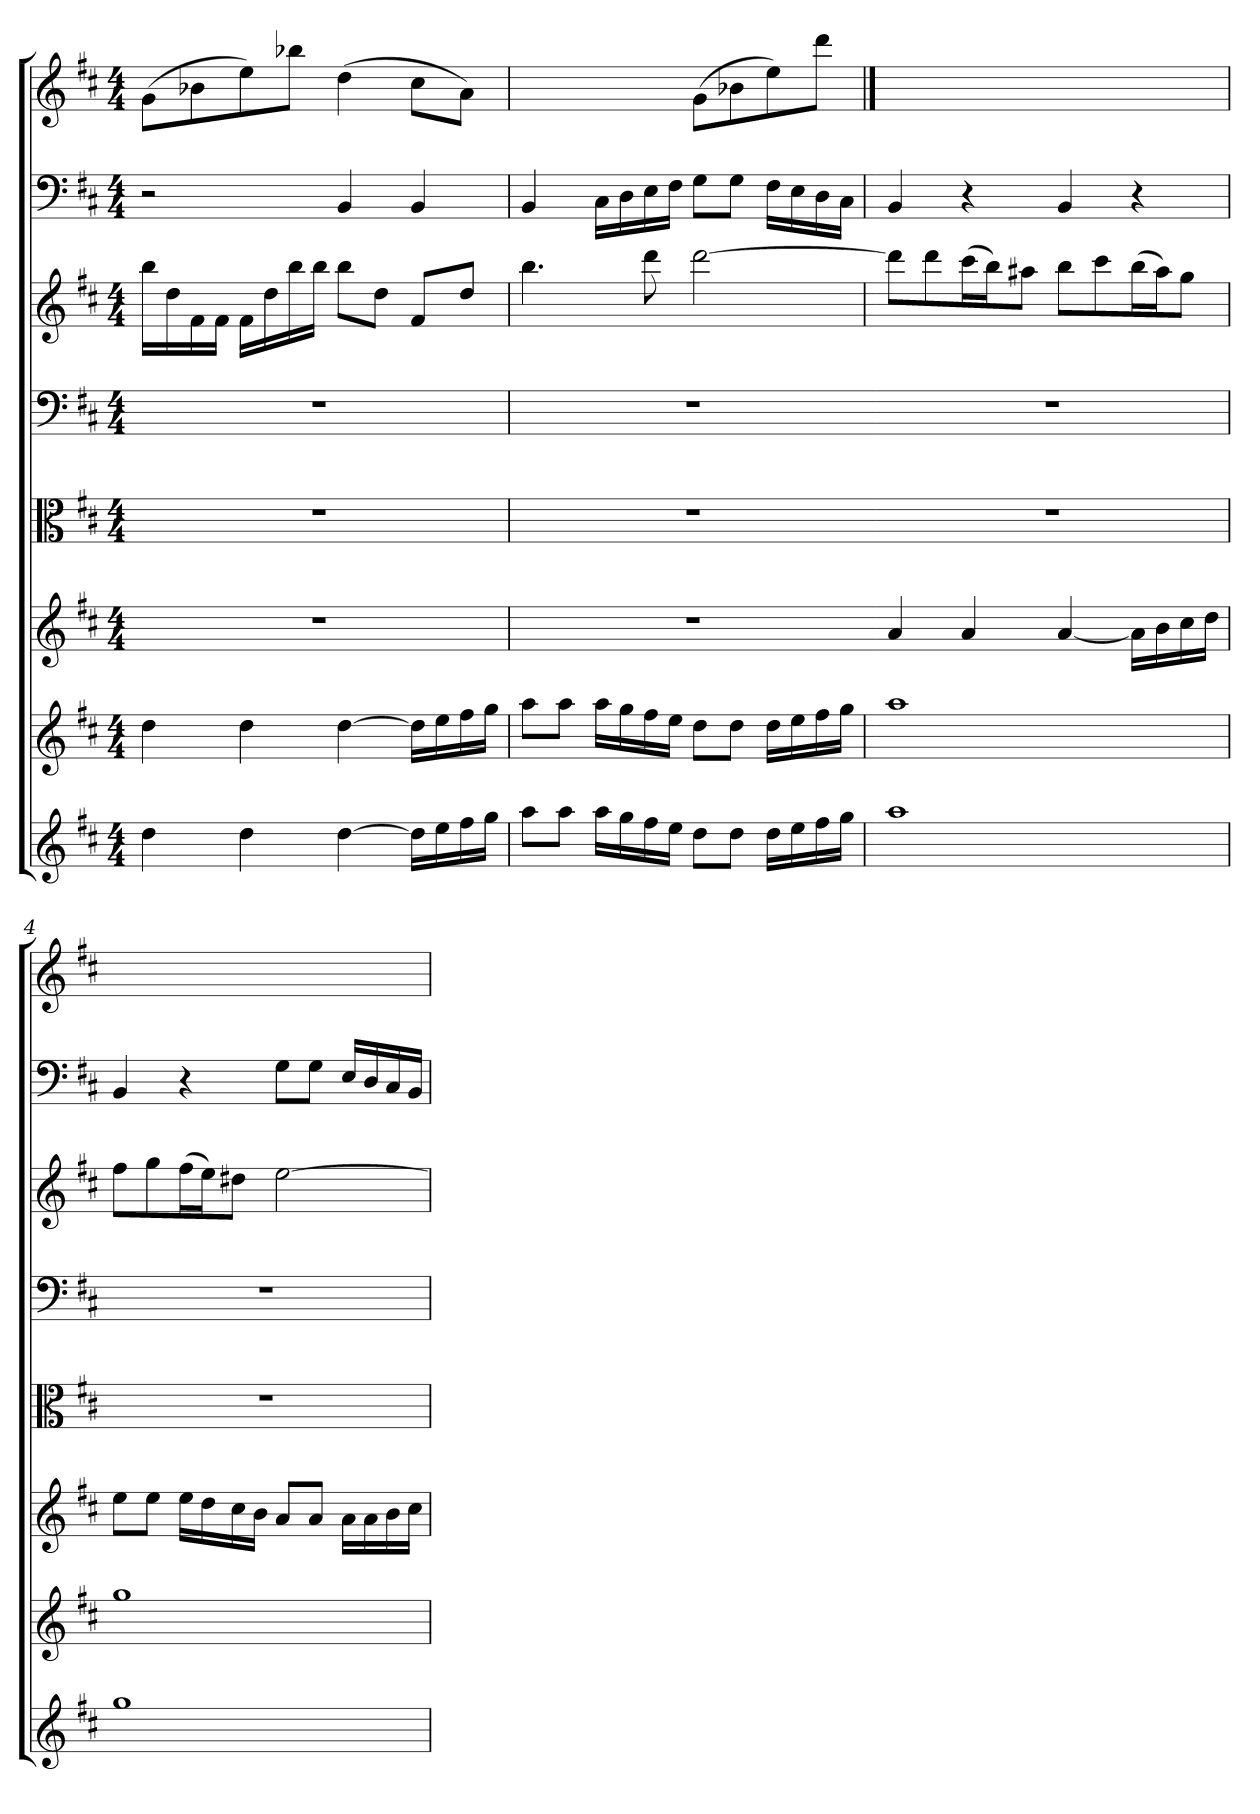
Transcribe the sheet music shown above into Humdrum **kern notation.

**kern	**kern	**kern	**kern	**kern	**kern	**kern	**kern
*part8	*part7	*part6	*part5	*part4	*part3	*part2	*part1
*staff8	*staff7	*staff6	*staff5	*staff4	*staff3	*staff2	*staff1
*clefG2	*clefG2	*clefG2	*clefC3	*clefF4	*clefG2	*clefF4	*clefG2
*k[f#c#]	*k[f#c#]	*k[f#c#]	*k[f#c#]	*k[f#c#]	*k[f#c#]	*k[f#c#]	*k[f#c#]
*D:	*D:	*D:	*D:	*D:	*D:	*D:	*D:
*M4/4	*M4/4	*M4/4	*M4/4	*M4/4	*M4/4	*M4/4	*M4/4
=1	=1	=1	=1	=1	=1	=1	=1
4dd\	4dd\	1r	1r	1r	16bb\LL	2r	(8g\L
.	.	.	.	.	16dd\	.	.
.	.	.	.	.	16f#\	.	8b-X\
.	.	.	.	.	16f#\JJ	.	.
4dd\	4dd\	.	.	.	16f#\LL	.	8ee\)
.	.	.	.	.	16dd\	.	.
.	.	.	.	.	16bb\	.	8bb-X\J
.	.	.	.	.	16bb\JJ	.	.
[4dd\	[4dd\	.	.	.	8bb\L	4BB/	(4dd\
.	.	.	.	.	8dd\J	.	.
16dd\LL]	16dd\LL]	.	.	.	8f#/L	4BB/	8cc#\L
16ee\	16ee\	.	.	.	.	.	.
16ff#\	16ff#\	.	.	.	8dd/J	.	8a\J)
16gg\JJ	16gg\JJ	.	.	.	.	.	.
=2	=2	=2	=2	=2	=2	=2	=2
8aa\L	8aa\L	1r	1r	1r	4.bb\	4BB/	2ryy
8aa\J	8aa\J	.	.	.	.	.	.
16aa\LL	16aa\LL	.	.	.	.	16C#\LL	.
16gg\	16gg\	.	.	.	.	16D\	.
16ff#\	16ff#\	.	.	.	8ddd\	16E\	.
16ee\JJ	16ee\JJ	.	.	.	.	16F#\JJ	.
8dd\L	8dd\L	.	.	.	[2ddd\	8G\L	(8g\L
8dd\J	8dd\J	.	.	.	.	8G\J	8b-X\
16dd\LL	16dd\LL	.	.	.	.	16F#\LL	8ee\)
16ee\	16ee\	.	.	.	.	16E\	.
16ff#\	16ff#\	.	.	.	.	16D\	8ddd\J
16gg\JJ	16gg\JJ	.	.	.	.	16C#\JJ	.
=3	=3	=3	=3	=3	=3	=3	==3
1aa\	1aa\	4a/	1r	1r	8ddd\L]	4BB/	1ryy
.	.	.	.	.	8ddd\	.	.
.	.	4a/	.	.	(16ccc#/L	4r	.
.	.	.	.	.	16bb\J)	.	.
.	.	.	.	.	8aa#X\J	.	.
.	.	[4a/	.	.	8bb\L	4BB/	.
.	.	.	.	.	8ccc#\	.	.
.	.	16a\LL]	.	.	(16bb/L	4r	.
.	.	16b\	.	.	16aa#\J)	.	.
.	.	16cc#\	.	.	8gg\J	.	.
.	.	16dd\JJ	.	.	.	.	.
=4	=4	=4	=4	=4	=4	=4	=4
1gg\	1gg\	8ee\L	1r	1r	8ff#\L	4BB/	1ryy
.	.	8ee\J	.	.	8gg\	.	.
.	.	16ee\LL	.	.	(16ff#/L	4r	.
.	.	16dd\	.	.	16ee\J)	.	.
.	.	16cc#\	.	.	8dd#X\J	.	.
.	.	16b\JJ	.	.	.	.	.
.	.	8a/L	.	.	[2ee\	8G\L	.
.	.	8a/J	.	.	.	8G\J	.
.	.	16a\LL	.	.	.	16E/LL	.
.	.	16a\	.	.	.	16D/	.
.	.	16b\	.	.	.	16C#/	.
.	.	16cc#\JJ	.	.	.	16BB/JJ	.
=	=	=	=	=	=	=	=
*-	*-	*-	*-	*-	*-	*-	*-
